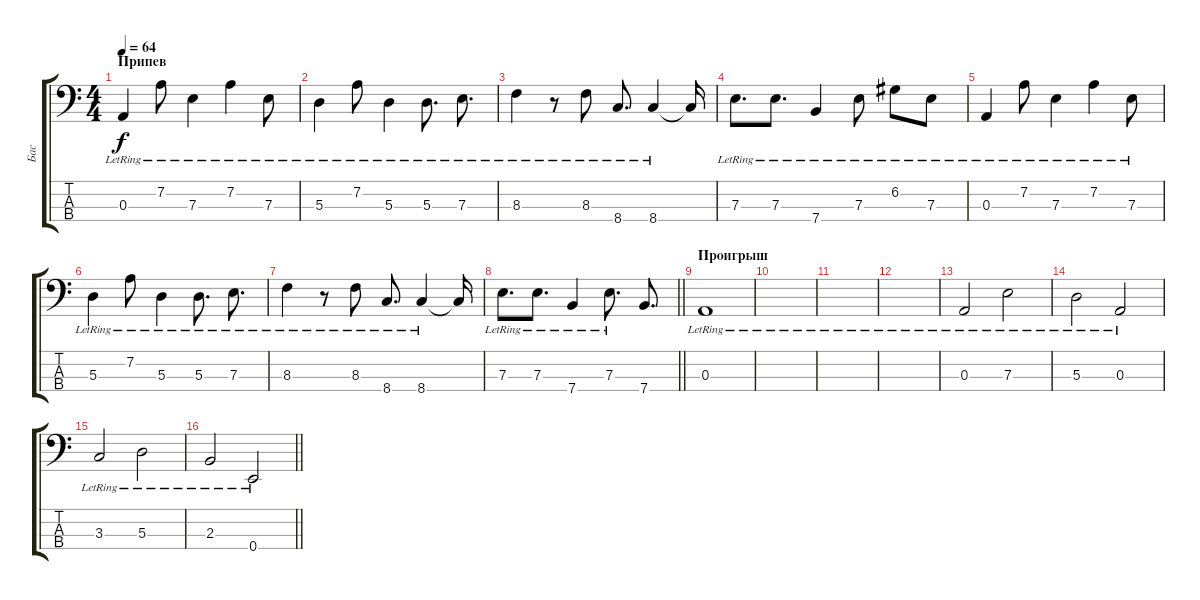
\track ("Бас" "Бас") {instrument acousticbass}
\staff {score tabs}
\tuning (G2 D2 A1 E1) {hide}
\ts (4 4)
\section ("" "Припев")
\tempo 64
\clef f4
\ks c
0.3{lr}.4{dy f} 7.2{lr}.8 7.3{lr}.4 7.2{lr}.4 7.3{lr}.8 |
5.3{lr}.4 7.2{lr}.8 5.3{lr}.4 5.3{lr}.8{d} 7.3{lr}.8{d} |
8.3{lr}.4 r.8 8.3{lr}.8 8.4{lr}.8{d} 8.4{lr}.4 8.4{t}.16 |
7.3{lr}.8{d} 7.3{lr}.8{d} 7.4{lr}.4 7.3{lr}.8 6.2{lr}.8 7.3{lr}.8 |
0.3{lr}.4 7.2{lr}.8 7.3{lr}.4 7.2{lr}.4 7.3{lr}.8 |
5.3{lr}.4 7.2{lr}.8 5.3{lr}.4 5.3{lr}.8{d} 7.3{lr}.8{d} |
8.3{lr}.4 r.8 8.3{lr}.8 8.4{lr}.8{d} 8.4{lr}.4 8.4{t}.16 |
\barLineRight lightlight
7.3{lr}.8{d} 7.3{lr}.8{d} 7.4{lr}.4 7.3{lr}.8{d} 7.4.8{d} |
\section ("" "Проигрыш")
0.3{lr}.1 |
|
|
|
0.3{lr}.2 7.3{lr}.2 |
5.3{lr}.2 0.3{lr}.2 |
3.3{lr}.2 5.3{lr}.2 |
\barLineRight lightlight
2.3{lr}.2 0.4{lr}.2
